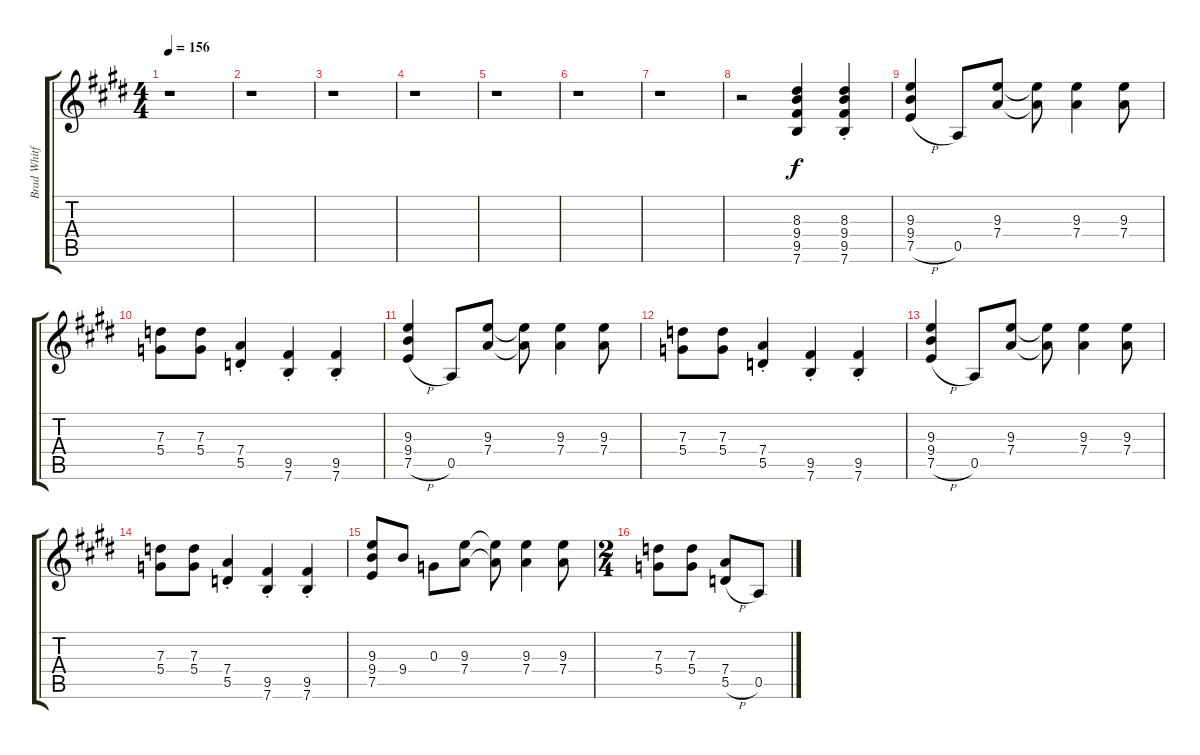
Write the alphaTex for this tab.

\track ("Brad Whitford" "Brad Whitf") {instrument overdrivenguitar}
\staff {score tabs}
\tuning (E4 B3 G3 D3 A2 E2) {hide}
\ts (4 4)
\tempo 156
\clef g2
\ks e
r.1{dy f} |
\ks c#minor
r.1 |
r.1 |
\ks e
r.1 |
\ks c#minor
r.1 |
r.1 |
\ks e
r.1 |
\ks c#minor
r.2 (8.3 9.4 9.5 7.6).4 (8.3{st} 9.4{st} 9.5{st} 7.6{st}).4 |
(9.3 9.4 7.5{h}).4 0.5.8 (9.3 7.4).8 (9.3{t} 7.4{t}).8 (9.3 7.4).4 (9.3 7.4).8 |
\ks e
(7.3 5.4).8 (7.3 5.4).8 (7.4{st} 5.5{st}).4 (9.5{st} 7.6{st}).4 (9.5{st} 7.6{st}).4 |
\ks c#minor
(9.3 9.4 7.5{h}).4 0.5.8 (9.3 7.4).8 (9.3{t} 7.4{t}).8 (9.3 7.4).4 (9.3 7.4).8 |
(7.3 5.4).8 (7.3 5.4).8 (7.4{st} 5.5{st}).4 (9.5{st} 7.6{st}).4 (9.5{st} 7.6{st}).4 |
\ks e
(9.3 9.4 7.5{h}).4 0.5.8 (9.3 7.4).8 (9.3{t} 7.4{t}).8 (9.3 7.4).4 (9.3 7.4).8 |
\ks c#minor
(7.3 5.4).8 (7.3 5.4).8 (7.4{st} 5.5{st}).4 (9.5{st} 7.6{st}).4 (9.5{st} 7.6{st}).4 |
(9.3 9.4 7.5).8 9.4.8 0.3.8 (9.3 7.4).8 (9.3{t} 7.4{t}).8 (9.3 7.4).4 (9.3 7.4).8 |
\ts (2 4)
\ks e
(7.3 5.4).8 (7.3 5.4).8 (7.4 5.5{h}).8 0.5.8
